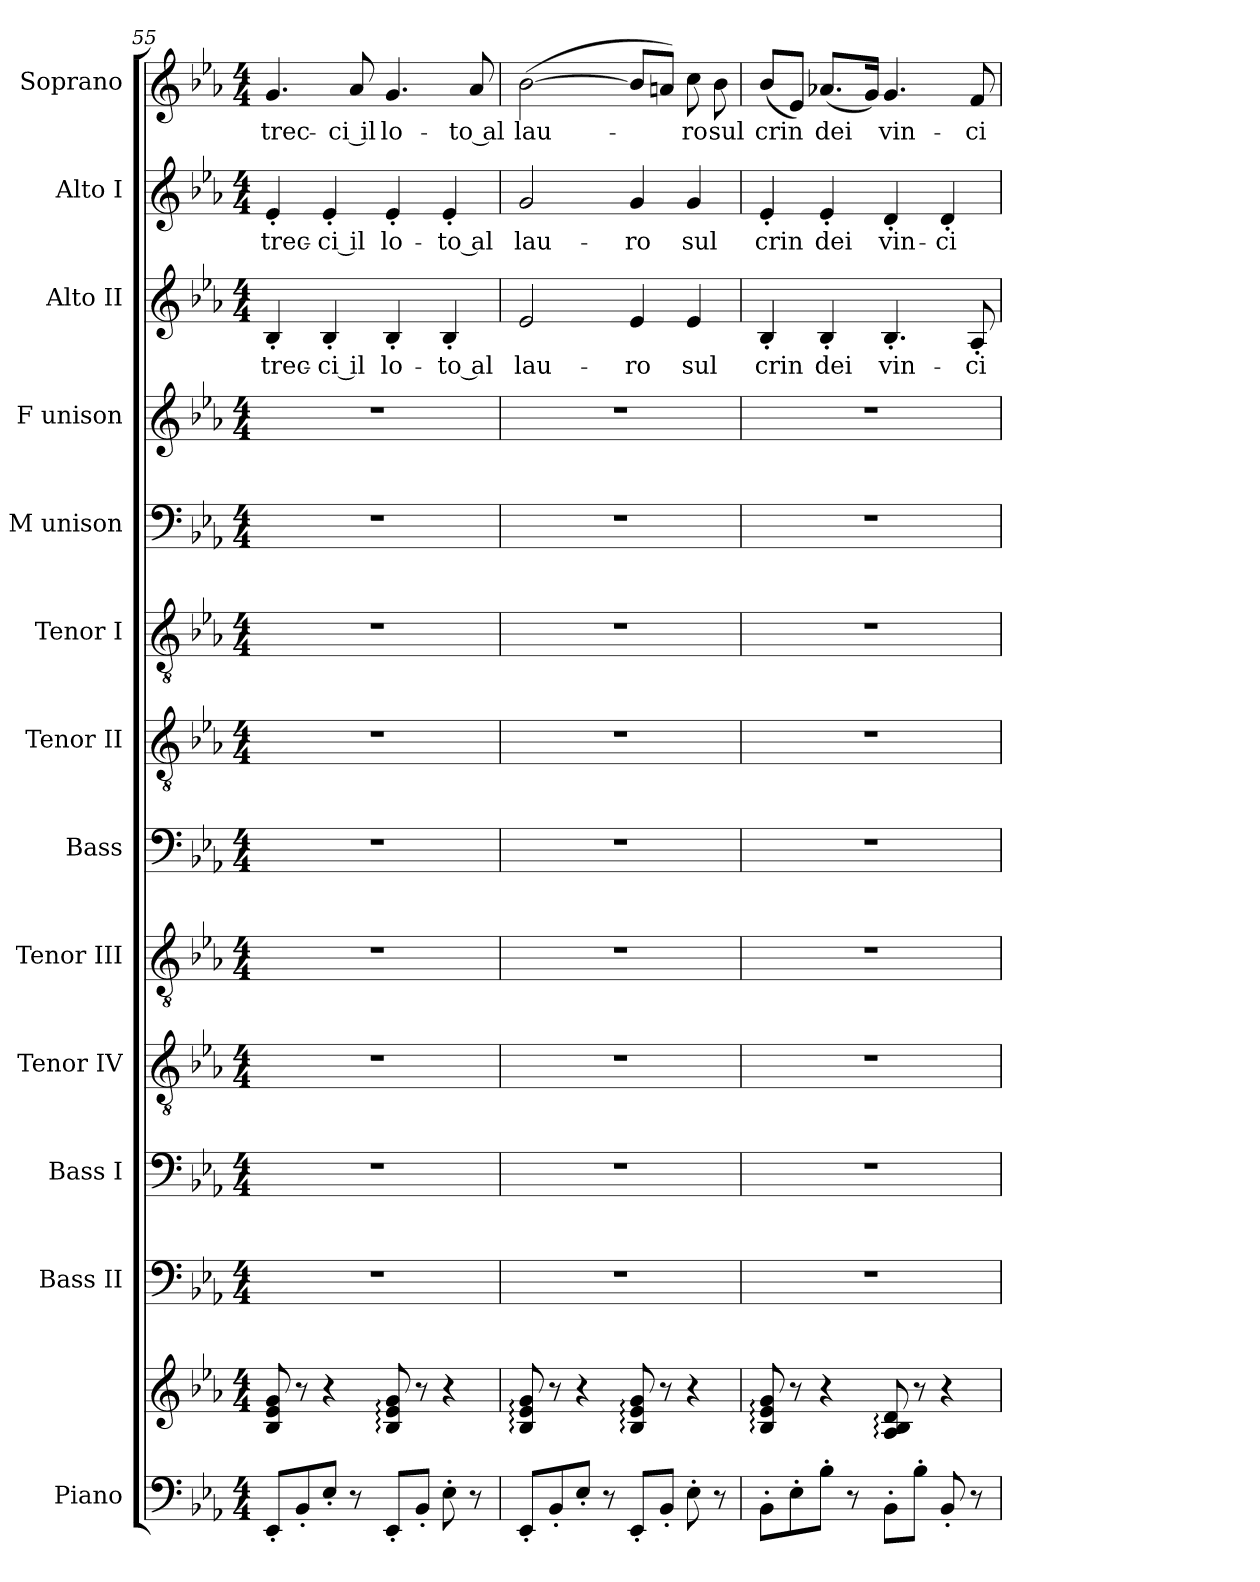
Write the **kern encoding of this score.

**kern	**kern	**kern	**kern	**kern	**kern	**kern	**kern	**kern	**kern	**kern	**kern	**text	**kern	**text	**kern	**text
*part13	*part13	*part12	*part11	*part10	*part9	*part8	*part7	*part6	*part5	*part4	*part3	*part3	*part2	*part2	*part1	*part1
*staff14	*staff13	*staff12	*staff11	*staff10	*staff9	*staff8	*staff7	*staff6	*staff5	*staff4	*staff3	*staff3	*staff2	*staff2	*staff1	*staff1
*I"Piano	*	*I"Bass II	*I"Bass I	*I"Tenor IV	*I"Tenor III	*I"Bass	*I"Tenor II	*I"Tenor I	*I"M unison	*I"F unison	*I"Alto II	*	*I"Alto I	*	*I"Soprano	*
*	*	*I'B.II	*I'B.I	*I'T.IV	*I'T.III	*I'B.	*I'T.II	*I'T.I	*I'M.u.	*I'F.u.	*I'A.II	*	*I'A.I	*	*I'S.	*
*clefF4	*clefG2	*clefF4	*clefF4	*clefGv2	*clefGv2	*clefF4	*clefGv2	*clefGv2	*clefF4	*clefG2	*clefG2	*	*clefG2	*	*clefG2	*
*k[b-e-a-]	*k[b-e-a-]	*k[b-e-a-]	*k[b-e-a-]	*k[b-e-a-]	*k[b-e-a-]	*k[b-e-a-]	*k[b-e-a-]	*k[b-e-a-]	*k[b-e-a-]	*k[b-e-a-]	*k[b-e-a-]	*	*k[b-e-a-]	*	*k[b-e-a-]	*
*M4/4	*M4/4	*M4/4	*M4/4	*M4/4	*M4/4	*M4/4	*M4/4	*M4/4	*M4/4	*M4/4	*M4/4	*	*M4/4	*	*M4/4	*
=55	=55	=55	=55	=55	=55	=55	=55	=55	=55	=55	=55	=55	=55	=55	=55	=55
!	!	!	!	!	!	!	!	!	!	!	!	!LO:LY:b	!	!LO:LY:b	!	!LO:LY:b
8EE-'/L	8B-/ 8e-/ 8g/	1r	1r	1r	1r	1r	1r	1r	1r	1r	4B-'/	-trec-	4e-'/	-trec-	4.g/	-trec-
8BB-'/	8r	.	.	.	.	.	.	.	.	.	.	.	.	.	.	.
!	!	!	!	!	!	!	!	!	!	!	!	!LO:LY:b	!	!LO:LY:b	!	!
8E-'/J	4r	.	.	.	.	.	.	.	.	.	4B-'/	ci il	4e-'/	ci il	.	.
!	!	!	!	!	!	!	!	!	!	!	!	!	!	!	!	!LO:LY:b
8r	.	.	.	.	.	.	.	.	.	.	.	.	.	.	8a-/	ci il
!	!	!	!	!	!	!	!	!	!	!	!	!LO:LY:b	!	!LO:LY:b	!	!LO:LY:b
8EE-'/L	8B-/: 8e-/: 8g/:	.	.	.	.	.	.	.	.	.	4B-'/	lo-	4e-'/	lo-	4.g/	lo-
8BB-'/J	8r	.	.	.	.	.	.	.	.	.	.	.	.	.	.	.
!	!	!	!	!	!	!	!	!	!	!	!	!LO:LY:b	!	!LO:LY:b	!	!
8E-'\	4r	.	.	.	.	.	.	.	.	.	4B-'/	to al	4e-'/	to al	.	.
!	!	!	!	!	!	!	!	!	!	!	!	!	!	!	!	!LO:LY:b
8r	.	.	.	.	.	.	.	.	.	.	.	.	.	.	8a-/	to al
=56	=56	=56	=56	=56	=56	=56	=56	=56	=56	=56	=56	=56	=56	=56	=56	=56
!	!	!	!	!	!	!	!	!	!	!	!	!LO:LY:b	!	!LO:LY:b	!	!LO:LY:b
8EE-'/L	8B-/: 8e-/: 8g/:	1r	1r	1r	1r	1r	1r	1r	1r	1r	2e-/	lau-	2g/	lau-	(>[2b-\	lau-
8BB-'/	8r	.	.	.	.	.	.	.	.	.	.	.	.	.	.	.
8E-'/J	4r	.	.	.	.	.	.	.	.	.	.	.	.	.	.	.
8r	.	.	.	.	.	.	.	.	.	.	.	.	.	.	.	.
!	!	!	!	!	!	!	!	!	!	!	!	!LO:LY:b	!	!LO:LY:b	!	!
8EE-'/L	8B-/: 8e-/: 8g/:	.	.	.	.	.	.	.	.	.	4e-/	-ro	4g/	-ro	8b-/L]	.
8BB-'/J	8r	.	.	.	.	.	.	.	.	.	.	.	.	.	8an/J)	.
!	!	!	!	!	!	!	!	!	!	!	!	!LO:LY:b	!	!LO:LY:b	!	!LO:LY:b
8E-'\	4r	.	.	.	.	.	.	.	.	.	4e-/	sul	4g/	sul	8cc\	-ro
!	!	!	!	!	!	!	!	!	!	!	!	!	!	!	!	!LO:LY:b
8r	.	.	.	.	.	.	.	.	.	.	.	.	.	.	8b-\	sul
=57	=57	=57	=57	=57	=57	=57	=57	=57	=57	=57	=57	=57	=57	=57	=57	=57
!	!	!	!	!	!	!	!	!	!	!	!	!LO:LY:b	!	!LO:LY:b	!	!LO:LY:b
8BB-'\L	8B-/: 8e-/: 8g/:	1r	1r	1r	1r	1r	1r	1r	1r	1r	4B-'/	crin	4e-'/	crin	(8b-/L	crin
8E-'\	8r	.	.	.	.	.	.	.	.	.	.	.	.	.	8e-/J)	.
!	!	!	!	!	!	!	!	!	!	!	!	!LO:LY:b	!	!LO:LY:b	!	!LO:LY:b
8B-'\J	4r	.	.	.	.	.	.	.	.	.	4B-'/	dei	4e-'/	dei	(8.a-X/L	dei
8r	.	.	.	.	.	.	.	.	.	.	.	.	.	.	.	.
.	.	.	.	.	.	.	.	.	.	.	.	.	.	.	16g/Jk)	.
!	!	!	!	!	!	!	!	!	!	!	!	!LO:LY:b	!	!LO:LY:b	!	!LO:LY:b
8BB-'\L	8A-/: 8B-/: 8d/:	.	.	.	.	.	.	.	.	.	4.B-'/	vin-	4d'/	vin-	4.g/	vin-
8B-'\J	8r	.	.	.	.	.	.	.	.	.	.	.	.	.	.	.
!	!	!	!	!	!	!	!	!	!	!	!	!	!	!LO:LY:b	!	!
8BB-'/	4r	.	.	.	.	.	.	.	.	.	.	.	4d'/	-ci-	.	.
!	!	!	!	!	!	!	!	!	!	!	!	!LO:LY:b	!	!	!	!LO:LY:b
8r	.	.	.	.	.	.	.	.	.	.	8A-'/	-ci-	.	.	8f/	-ci-
=	=	=	=	=	=	=	=	=	=	=	=	=	=	=	=	=
*-	*-	*-	*-	*-	*-	*-	*-	*-	*-	*-	*-	*-	*-	*-	*-	*-
